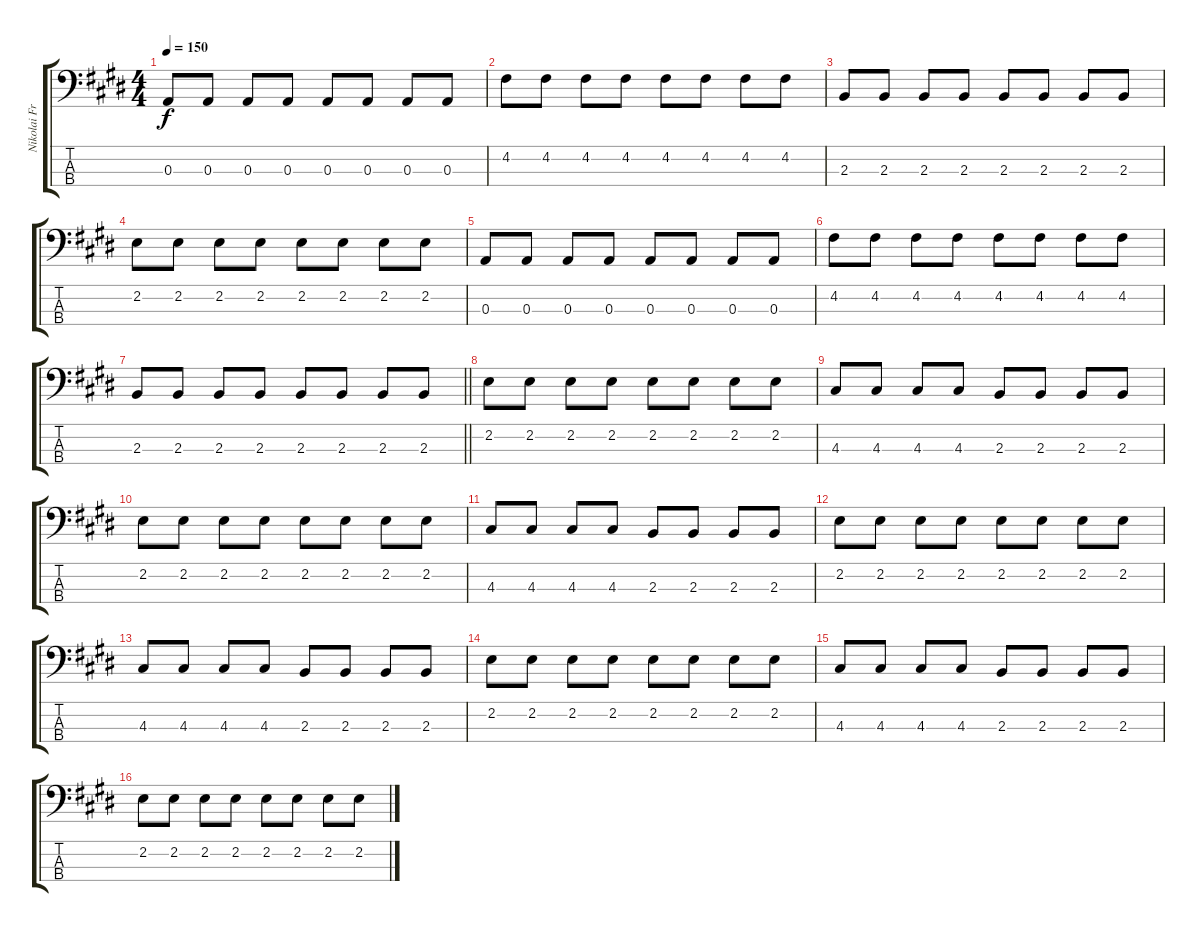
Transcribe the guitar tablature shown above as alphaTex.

\track ("Nikolai Fraiture - Bass" "Nikolai Fr") {instrument electricbassfinger}
\staff {score tabs}
\tuning (G2 D2 A1 E1) {hide}
\ts (4 4)
\tempo 150
\clef f4
\ks e
0.3.8{dy f} 0.3.8 0.3.8 0.3.8 0.3.8 0.3.8 0.3.8 0.3.8 |
4.2.8 4.2.8 4.2.8 4.2.8 4.2.8 4.2.8 4.2.8 4.2.8 |
2.3.8 2.3.8 2.3.8 2.3.8 2.3.8 2.3.8 2.3.8 2.3.8 |
2.2.8 2.2.8 2.2.8 2.2.8 2.2.8 2.2.8 2.2.8 2.2.8 |
0.3.8 0.3.8 0.3.8 0.3.8 0.3.8 0.3.8 0.3.8 0.3.8 |
4.2.8 4.2.8 4.2.8 4.2.8 4.2.8 4.2.8 4.2.8 4.2.8 |
\barLineRight lightlight
2.3.8 2.3.8 2.3.8 2.3.8 2.3.8 2.3.8 2.3.8 2.3.8 |
2.2.8 2.2.8 2.2.8 2.2.8 2.2.8 2.2.8 2.2.8 2.2.8 |
4.3.8 4.3.8 4.3.8 4.3.8 2.3.8 2.3.8 2.3.8 2.3.8 |
2.2.8 2.2.8 2.2.8 2.2.8 2.2.8 2.2.8 2.2.8 2.2.8 |
4.3.8 4.3.8 4.3.8 4.3.8 2.3.8 2.3.8 2.3.8 2.3.8 |
2.2.8 2.2.8 2.2.8 2.2.8 2.2.8 2.2.8 2.2.8 2.2.8 |
4.3.8 4.3.8 4.3.8 4.3.8 2.3.8 2.3.8 2.3.8 2.3.8 |
2.2.8 2.2.8 2.2.8 2.2.8 2.2.8 2.2.8 2.2.8 2.2.8 |
4.3.8 4.3.8 4.3.8 4.3.8 2.3.8 2.3.8 2.3.8 2.3.8 |
2.2.8 2.2.8 2.2.8 2.2.8 2.2.8 2.2.8 2.2.8 2.2.8
